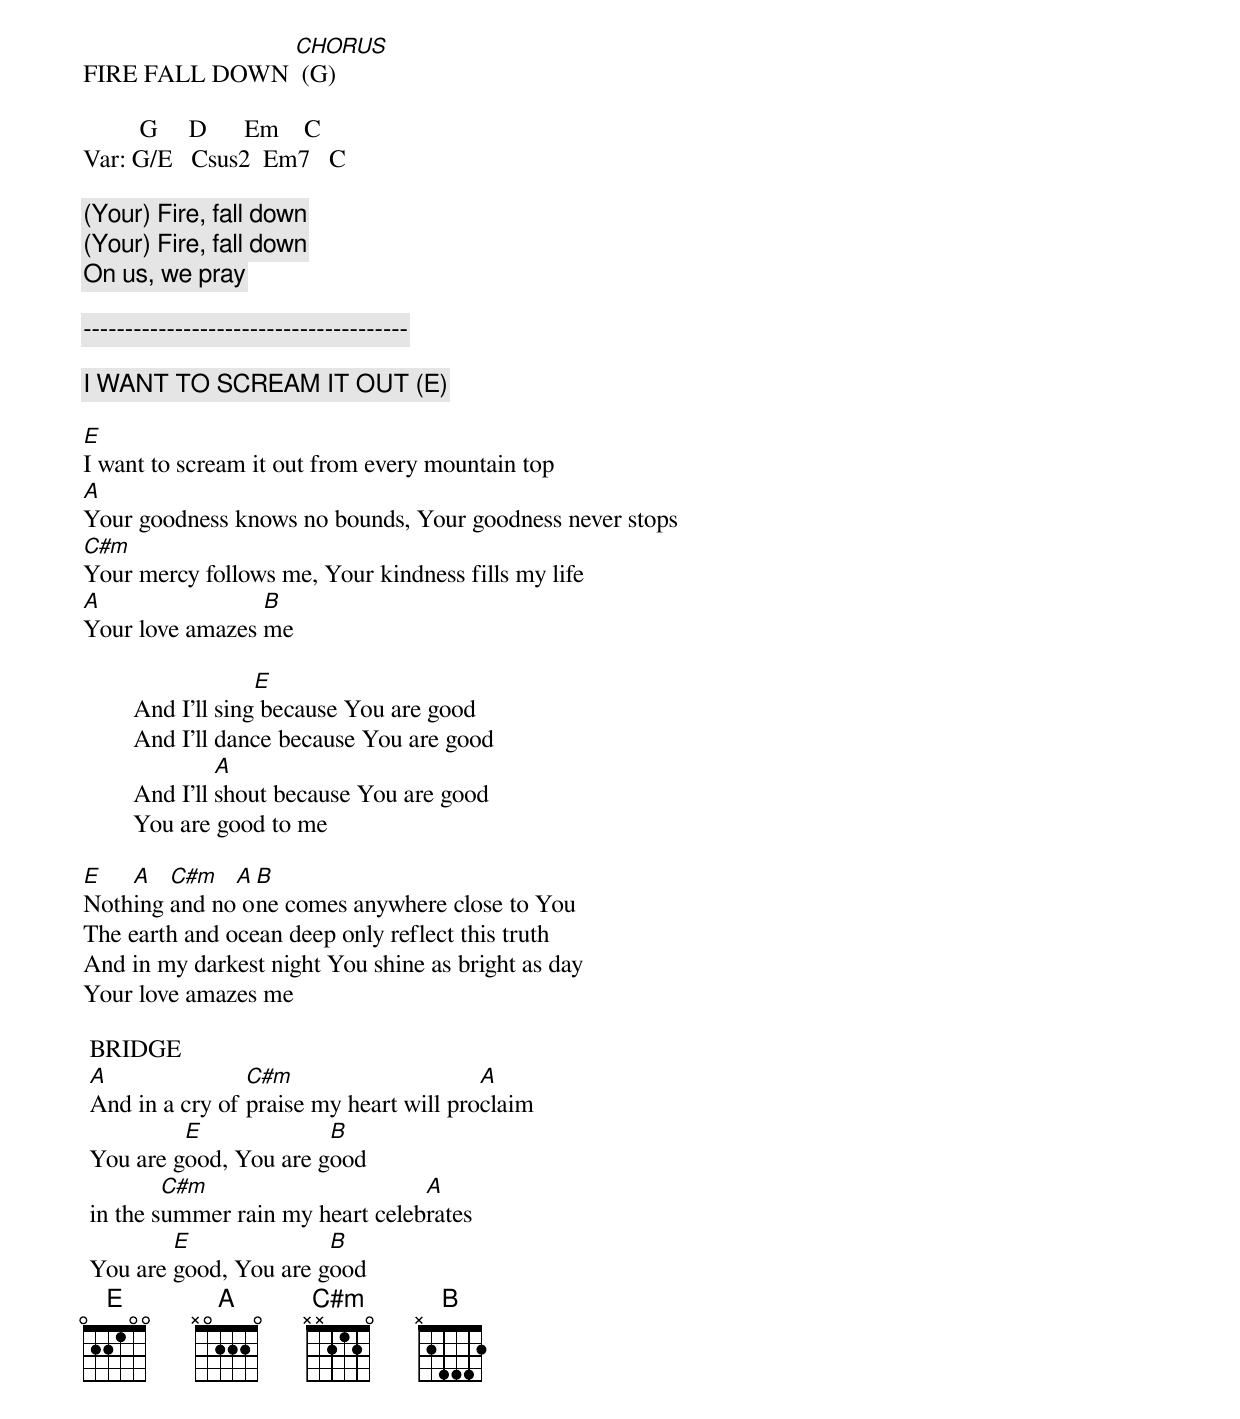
FIRE FALL DOWN [CHORUS] (G)

	 G     D      Em    C
Var: G/E   Csus2  Em7   C

(Your) Fire, fall down
(Your) Fire, fall down
On us, we pray

---------------------------------------

I WANT TO SCREAM IT OUT (E)

E
I want to scream it out from every mountain top
A
Your goodness knows no bounds, Your goodness never stops
C#m
Your mercy follows me, Your kindness fills my life
A                B
Your love amazes me

		     E
	And I'll sing because You are good
	And I'll dance because You are good
	         A
	And I'll shout because You are good
	You are good to me

E   A   C#m   A B
Nothing and no one comes anywhere close to You
The earth and ocean deep only reflect this truth
And in my darkest night You shine as bright as day
Your love amazes me

 BRIDGE
 A               C#m                     A
 And in a cry of praise my heart will proclaim
          E             B
 You are good, You are good
         C#m                      A
 in the summer rain my heart celebrates
         E              B
 You are good, You are good
